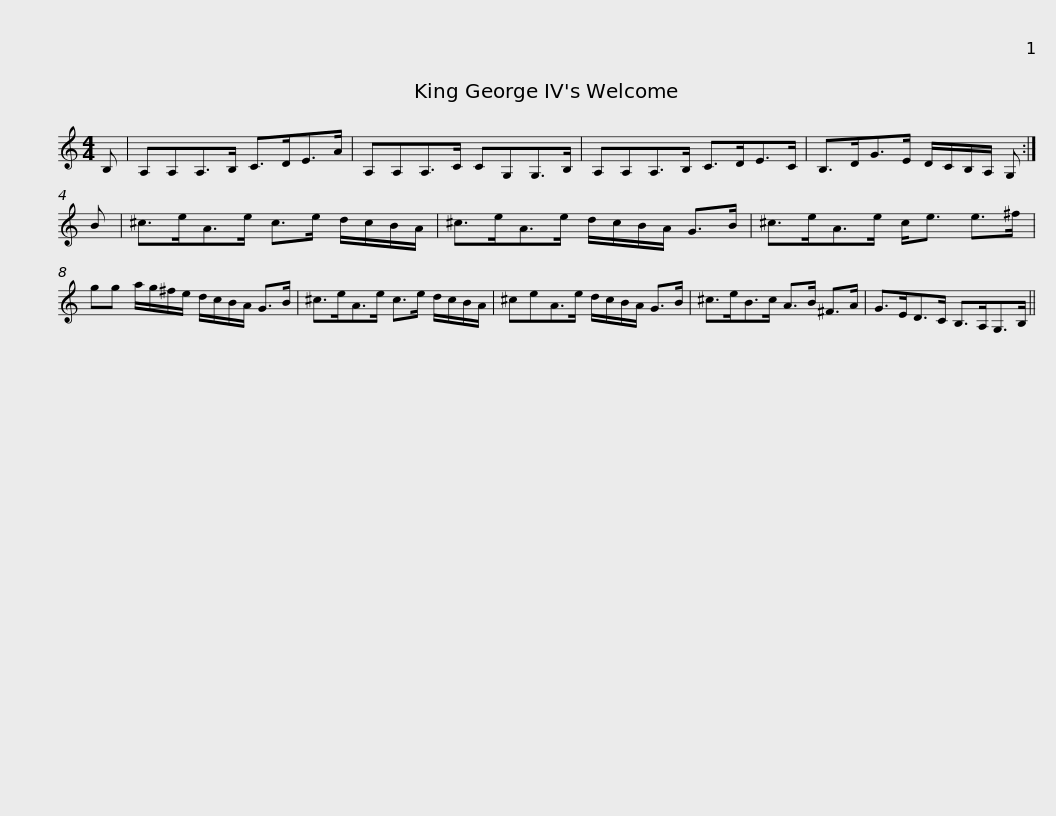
X:1
L:1/8
M:4/4
I:linebreak $
K:C
V:1 treble
V:1
 B, | A,A,A,>B, C>DE>A | A,A,A,>C CG,G,>B, | A,A,A,>B, C>DE>C |$ B,>DG>E D/C/B,/A,/ G, :| %5
 B | ^c>eA>e c>e d/c/B/A/ | ^c>eA>e d/c/B/A/ G>B |$ ^c>eA>e c<e e>^f | gg a/g/^f/e/ d/c/B/A/ G>B | %10
 ^c>eA>e c>e d/c/B/A/ | ^ceA>e d/c/B/A/ G>B |$ ^c>eB>c A>B ^F>A | G>ED>C B,>A,G,>B, || %14
